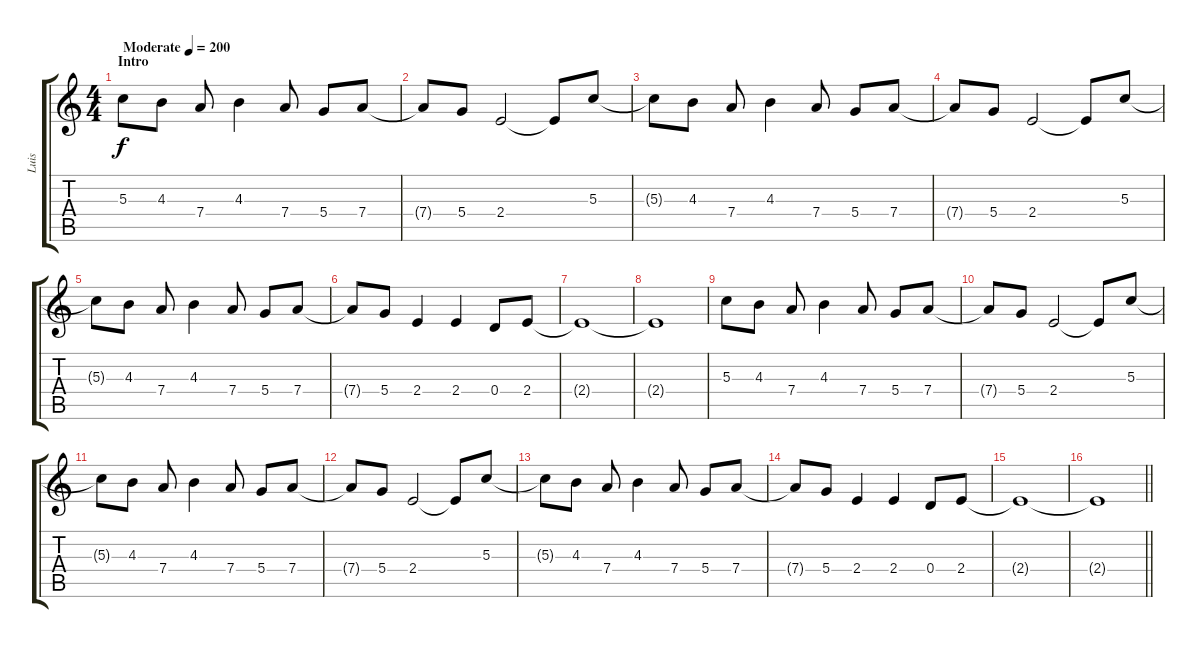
\track ("Luis" "Luis") {instrument distortionguitar}
\staff {score tabs}
\tuning (E4 B3 G3 D3 A2 E2) {hide}
\ts (4 4)
\section ("" "Intro")
\tempo (200 "Moderate")
\clef g2
\ks c
5.3.8{dy f instrument distortionguitar} 4.3.8 7.4.8 4.3.4 7.4.8 5.4.8 7.4.8 |
7.4{t}.8 5.4.8 2.4.2 2.4{t}.8 5.3.8 |
5.3{t}.8 4.3.8 7.4.8 4.3.4 7.4.8 5.4.8 7.4.8 |
7.4{t}.8 5.4.8 2.4.2 2.4{t}.8 5.3.8 |
5.3{t}.8 4.3.8 7.4.8 4.3.4 7.4.8 5.4.8 7.4.8 |
7.4{t}.8 5.4.8 2.4.4 2.4.4 0.4.8 2.4.8 |
2.4{t}.1 |
2.4{t}.1 |
5.3.8 4.3.8 7.4.8 4.3.4 7.4.8 5.4.8 7.4.8 |
7.4{t}.8 5.4.8 2.4.2 2.4{t}.8 5.3.8 |
5.3{t}.8 4.3.8 7.4.8 4.3.4 7.4.8 5.4.8 7.4.8 |
7.4{t}.8 5.4.8 2.4.2 2.4{t}.8 5.3.8 |
5.3{t}.8 4.3.8 7.4.8 4.3.4 7.4.8 5.4.8 7.4.8 |
7.4{t}.8 5.4.8 2.4.4 2.4.4 0.4.8 2.4.8 |
2.4{t}.1 |
\barLineRight lightlight
2.4{t}.1
